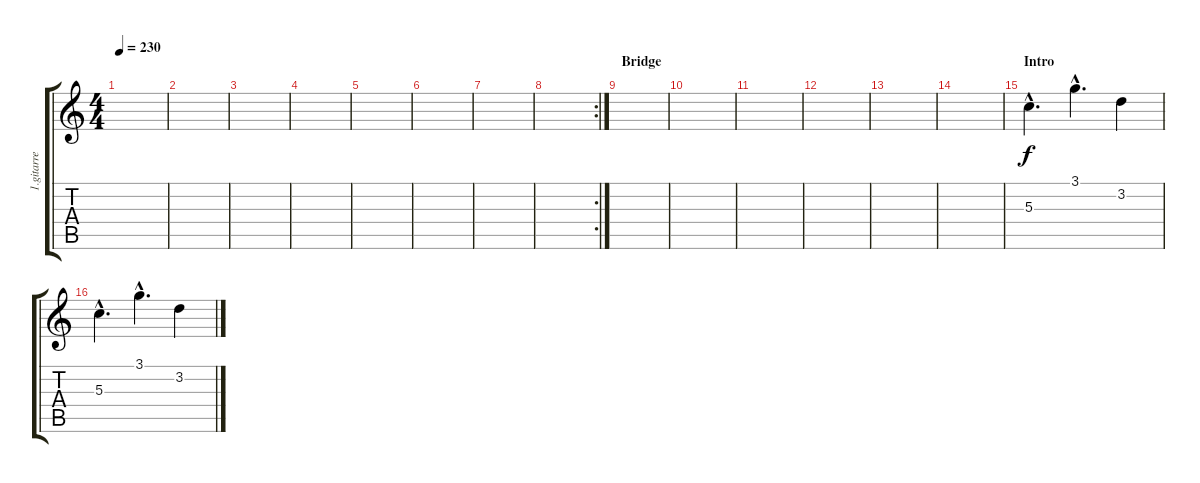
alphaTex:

\track ("1.gitarre" "1.gitarre") {instrument electricguitarjazz}
\staff {score tabs}
\tuning (E4 B3 G3 D3 A2 E2) {hide}
\ts (4 4)
\tempo 230
\clef g2
\ks c
|
|
|
|
|
|
|
\rc 2
|
\section ("" "Bridge")
|
|
|
|
|
|
\section ("" "Intro")
5.3{hac}.4{d} 3.1{hac}.4{d} 3.2.4 |
5.3{hac}.4{d} 3.1{hac}.4{d} 3.2.4
